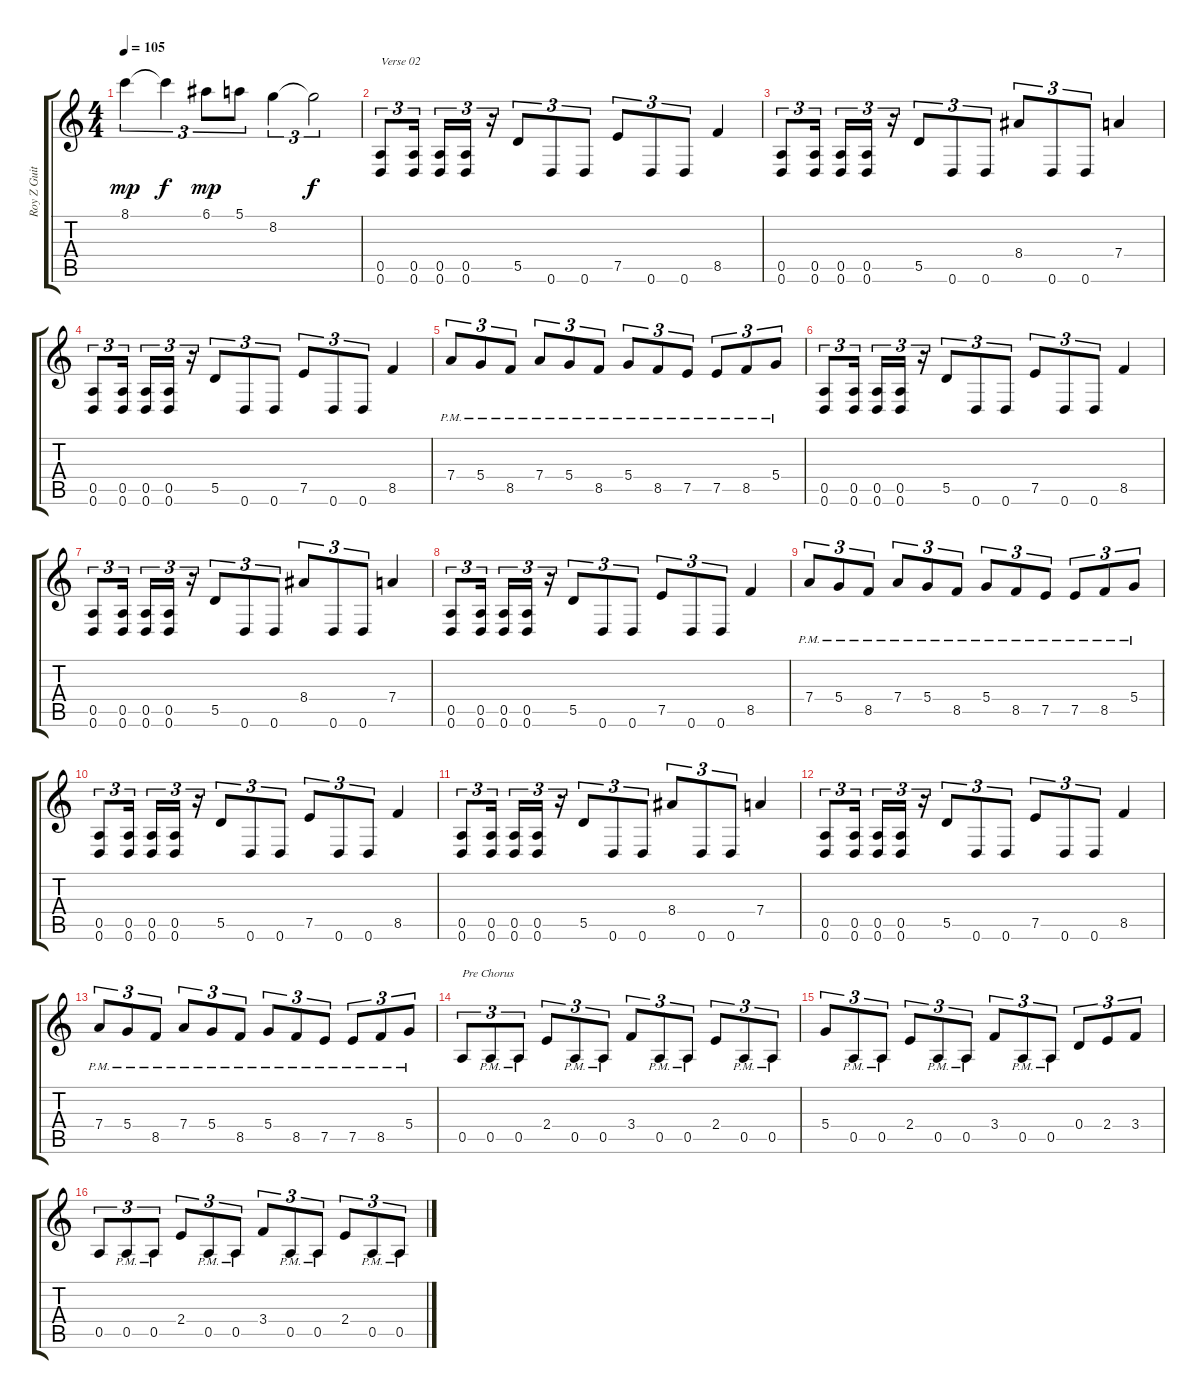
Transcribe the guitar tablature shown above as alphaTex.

\track ("Roy Z Guitar 01" "Roy Z Guit") {instrument electricguitarclean}
\staff {score tabs}
\tuning (E4 B3 G3 D3 A2 D2) {hide}
\ts (4 4)
\tempo 105
\clef g2
\ks c
8.1.4{tu (3 2) dy mp} 8.1{t}.4{tu (3 2) dy f} 6.1.8{tu (3 2) dy mp} 5.1.8{tu (3 2)} 8.2.4{tu (3 2)} 8.2{t}.2{tu (3 2) dy f} |
(0.5 0.6).8{tu (3 2) txt "Verse 02" instrument distortionguitar} (0.5 0.6).16{tu (3 2)} (0.5 0.6).16{tu (3 2)} (0.5 0.6).16{tu (3 2)} r.16{tu (3 2)} 5.5.8{tu (3 2)} 0.6.8{tu (3 2)} 0.6.8{tu (3 2)} 7.5.8{tu (3 2)} 0.6.8{tu (3 2)} 0.6.8{tu (3 2)} 8.5.4 |
(0.5 0.6).8{tu (3 2)} (0.5 0.6).16{tu (3 2)} (0.5 0.6).16{tu (3 2)} (0.5 0.6).16{tu (3 2)} r.16{tu (3 2)} 5.5.8{tu (3 2)} 0.6.8{tu (3 2)} 0.6.8{tu (3 2)} 8.4.8{tu (3 2)} 0.6.8{tu (3 2)} 0.6.8{tu (3 2)} 7.4.4 |
(0.5 0.6).8{tu (3 2)} (0.5 0.6).16{tu (3 2)} (0.5 0.6).16{tu (3 2)} (0.5 0.6).16{tu (3 2)} r.16{tu (3 2)} 5.5.8{tu (3 2)} 0.6.8{tu (3 2)} 0.6.8{tu (3 2)} 7.5.8{tu (3 2)} 0.6.8{tu (3 2)} 0.6.8{tu (3 2)} 8.5.4 |
7.4{pm}.8{tu (3 2)} 5.4{pm}.8{tu (3 2)} 8.5{pm}.8{tu (3 2)} 7.4{pm}.8{tu (3 2)} 5.4{pm}.8{tu (3 2)} 8.5{pm}.8{tu (3 2)} 5.4{pm}.8{tu (3 2)} 8.5{pm}.8{tu (3 2)} 7.5{pm}.8{tu (3 2)} 7.5{pm}.8{tu (3 2)} 8.5{pm}.8{tu (3 2)} 5.4{pm}.8{tu (3 2)} |
(0.5 0.6).8{tu (3 2) instrument distortionguitar} (0.5 0.6).16{tu (3 2)} (0.5 0.6).16{tu (3 2)} (0.5 0.6).16{tu (3 2)} r.16{tu (3 2)} 5.5.8{tu (3 2)} 0.6.8{tu (3 2)} 0.6.8{tu (3 2)} 7.5.8{tu (3 2)} 0.6.8{tu (3 2)} 0.6.8{tu (3 2)} 8.5.4 |
(0.5 0.6).8{tu (3 2)} (0.5 0.6).16{tu (3 2)} (0.5 0.6).16{tu (3 2)} (0.5 0.6).16{tu (3 2)} r.16{tu (3 2)} 5.5.8{tu (3 2)} 0.6.8{tu (3 2)} 0.6.8{tu (3 2)} 8.4.8{tu (3 2)} 0.6.8{tu (3 2)} 0.6.8{tu (3 2)} 7.4.4 |
(0.5 0.6).8{tu (3 2)} (0.5 0.6).16{tu (3 2)} (0.5 0.6).16{tu (3 2)} (0.5 0.6).16{tu (3 2)} r.16{tu (3 2)} 5.5.8{tu (3 2)} 0.6.8{tu (3 2)} 0.6.8{tu (3 2)} 7.5.8{tu (3 2)} 0.6.8{tu (3 2)} 0.6.8{tu (3 2)} 8.5.4 |
7.4{pm}.8{tu (3 2)} 5.4{pm}.8{tu (3 2)} 8.5{pm}.8{tu (3 2)} 7.4{pm}.8{tu (3 2)} 5.4{pm}.8{tu (3 2)} 8.5{pm}.8{tu (3 2)} 5.4{pm}.8{tu (3 2)} 8.5{pm}.8{tu (3 2)} 7.5{pm}.8{tu (3 2)} 7.5{pm}.8{tu (3 2)} 8.5{pm}.8{tu (3 2)} 5.4{pm}.8{tu (3 2)} |
(0.5 0.6).8{tu (3 2) instrument distortionguitar} (0.5 0.6).16{tu (3 2)} (0.5 0.6).16{tu (3 2)} (0.5 0.6).16{tu (3 2)} r.16{tu (3 2)} 5.5.8{tu (3 2)} 0.6.8{tu (3 2)} 0.6.8{tu (3 2)} 7.5.8{tu (3 2)} 0.6.8{tu (3 2)} 0.6.8{tu (3 2)} 8.5.4 |
(0.5 0.6).8{tu (3 2)} (0.5 0.6).16{tu (3 2)} (0.5 0.6).16{tu (3 2)} (0.5 0.6).16{tu (3 2)} r.16{tu (3 2)} 5.5.8{tu (3 2)} 0.6.8{tu (3 2)} 0.6.8{tu (3 2)} 8.4.8{tu (3 2)} 0.6.8{tu (3 2)} 0.6.8{tu (3 2)} 7.4.4 |
(0.5 0.6).8{tu (3 2)} (0.5 0.6).16{tu (3 2)} (0.5 0.6).16{tu (3 2)} (0.5 0.6).16{tu (3 2)} r.16{tu (3 2)} 5.5.8{tu (3 2)} 0.6.8{tu (3 2)} 0.6.8{tu (3 2)} 7.5.8{tu (3 2)} 0.6.8{tu (3 2)} 0.6.8{tu (3 2)} 8.5.4 |
7.4{pm}.8{tu (3 2)} 5.4{pm}.8{tu (3 2)} 8.5{pm}.8{tu (3 2)} 7.4{pm}.8{tu (3 2)} 5.4{pm}.8{tu (3 2)} 8.5{pm}.8{tu (3 2)} 5.4{pm}.8{tu (3 2)} 8.5{pm}.8{tu (3 2)} 7.5{pm}.8{tu (3 2)} 7.5{pm}.8{tu (3 2)} 8.5{pm}.8{tu (3 2)} 5.4{pm}.8{tu (3 2)} |
0.5.8{tu (3 2) txt "Pre Chorus" instrument distortionguitar} 0.5{pm}.8{tu (3 2)} 0.5{pm}.8{tu (3 2)} 2.4.8{tu (3 2)} 0.5{pm}.8{tu (3 2)} 0.5{pm}.8{tu (3 2)} 3.4.8{tu (3 2)} 0.5{pm}.8{tu (3 2)} 0.5{pm}.8{tu (3 2)} 2.4.8{tu (3 2)} 0.5{pm}.8{tu (3 2)} 0.5{pm}.8{tu (3 2)} |
5.4.8{tu (3 2)} 0.5{pm}.8{tu (3 2)} 0.5{pm}.8{tu (3 2)} 2.4.8{tu (3 2)} 0.5{pm}.8{tu (3 2)} 0.5{pm}.8{tu (3 2)} 3.4.8{tu (3 2)} 0.5{pm}.8{tu (3 2)} 0.5{pm}.8{tu (3 2)} 0.4.8{tu (3 2)} 2.4.8{tu (3 2)} 3.4.8{tu (3 2)} |
0.5.8{tu (3 2)} 0.5{pm}.8{tu (3 2)} 0.5{pm}.8{tu (3 2)} 2.4.8{tu (3 2)} 0.5{pm}.8{tu (3 2)} 0.5{pm}.8{tu (3 2)} 3.4.8{tu (3 2)} 0.5{pm}.8{tu (3 2)} 0.5{pm}.8{tu (3 2)} 2.4.8{tu (3 2)} 0.5{pm}.8{tu (3 2)} 0.5{pm}.8{tu (3 2)}
